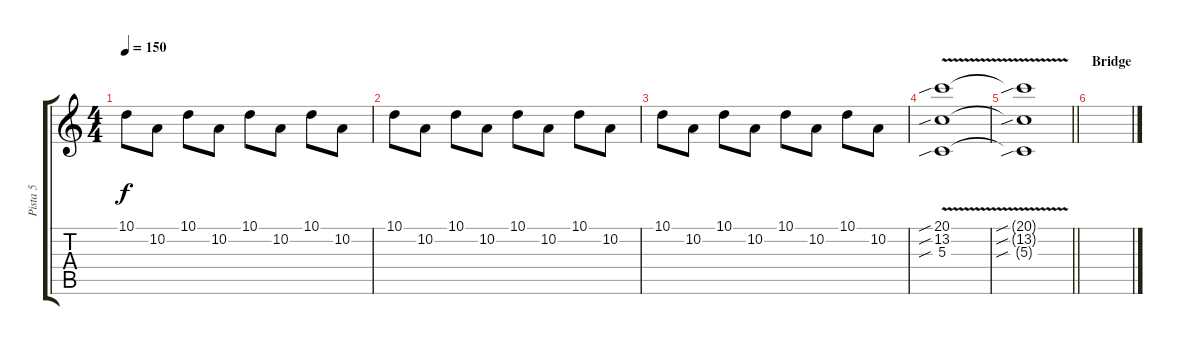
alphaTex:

\track ("Pista 5" "Pista 5") {instrument lead1square}
\staff {score tabs}
\tuning (E4 B3 G3 D3 A2 E2) {hide}
\ts (4 4)
\tempo 150
\clef g2
\ks c
10.1.8{dy f} 10.2.8 10.1.8 10.2.8 10.1.8 10.2.8 10.1.8 10.2.8 |
10.1.8 10.2.8 10.1.8 10.2.8 10.1.8 10.2.8 10.1.8 10.2.8 |
10.1.8 10.2.8 10.1.8 10.2.8 10.1.8 10.2.8 10.1.8 10.2.8 |
(20.1{sib} 13.2{sib} 5.3{v sib}).1 |
\barLineRight lightlight
(20.1{sib t} 13.2{sib t} 5.3{sib t}).1 |
\section ("" "Bridge")
